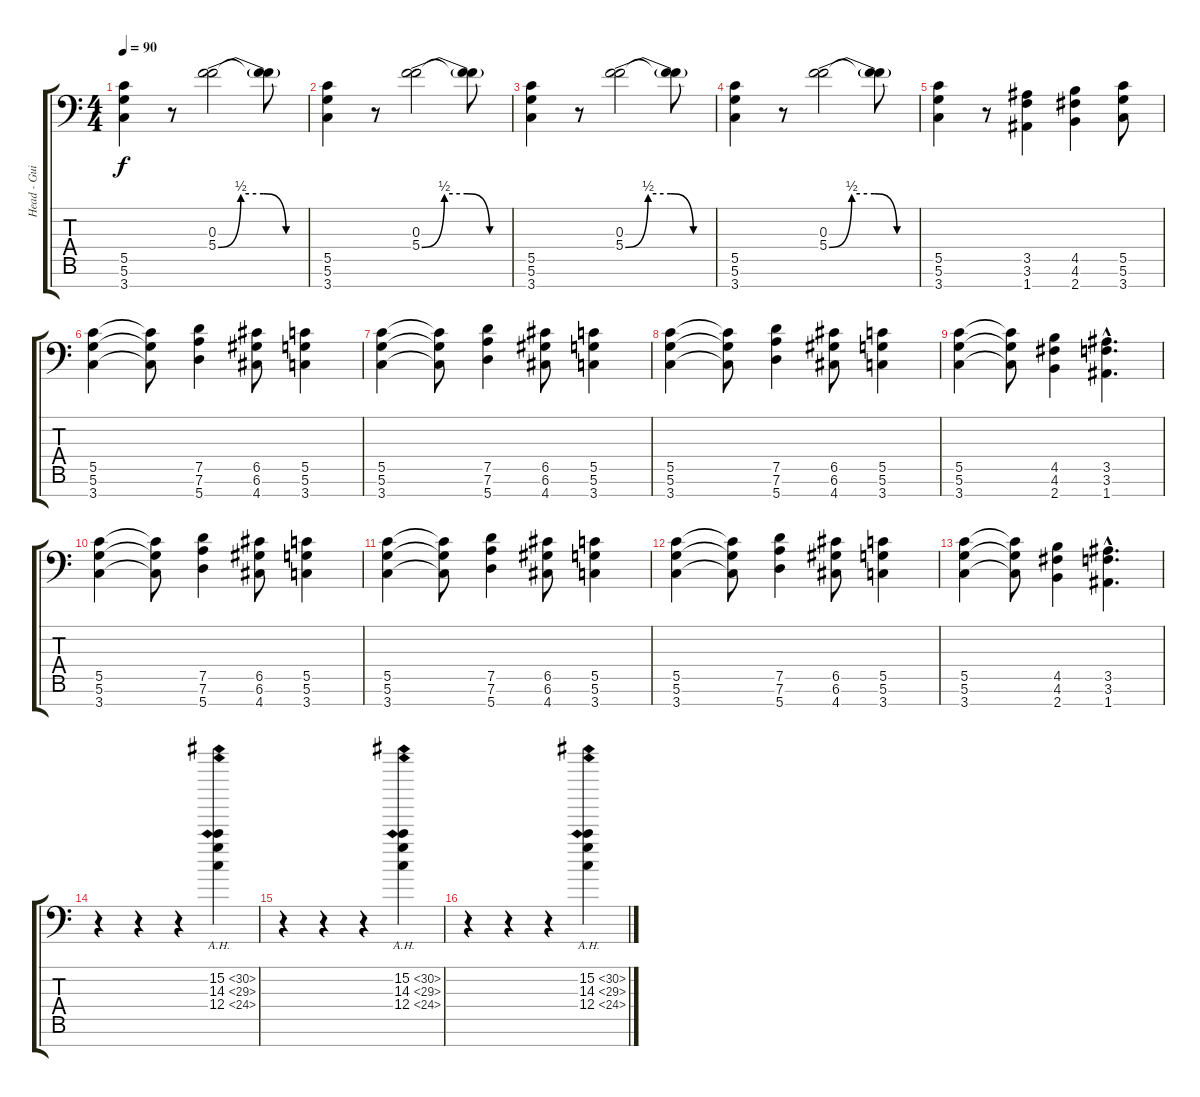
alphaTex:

\track ("Head - Guitar" "Head - Gui") {instrument distortionguitar}
\staff {score tabs}
\tuning (D4 A3 F3 C3 G2 D2 A1) {hide}
\ts (4 4)
\tempo 90
\clef f4
\ks c
(5.5 5.6 3.7).4{dy f} r.8 (0.3 5.4{be (custom 0 0 15 2 30 2 45 0 60 0)}).2 (0.3{t} 5.4{t}).8 |
(5.5 5.6 3.7).4 r.8 (0.3 5.4{be (custom 0 0 15 2 30 2 45 0 60 0)}).2 (0.3{t} 5.4{t}).8 |
(5.5 5.6 3.7).4 r.8 (0.3 5.4{be (custom 0 0 15 2 30 2 45 0 60 0)}).2 (0.3{t} 5.4{t}).8 |
(5.5 5.6 3.7).4 r.8 (0.3 5.4{be (custom 0 0 15 2 30 2 45 0 60 0)}).2 (0.3{t} 5.4{t}).8 |
(5.5 5.6 3.7).4 r.8 (3.5 3.6 1.7).4 (4.5 4.6 2.7).4 (5.5 5.6 3.7).8 |
(5.5 5.6 3.7).4 (5.5{t} 5.6{t} 3.7{t}).8 (7.5 7.6 5.7).4 (6.5 6.6 4.7).8 (5.5 5.6 3.7).4 |
(5.5 5.6 3.7).4 (5.5{t} 5.6{t} 3.7{t}).8 (7.5 7.6 5.7).4 (6.5 6.6 4.7).8 (5.5 5.6 3.7).4 |
(5.5 5.6 3.7).4 (5.5{t} 5.6{t} 3.7{t}).8 (7.5 7.6 5.7).4 (6.5 6.6 4.7).8 (5.5 5.6 3.7).4 |
(5.5 5.6 3.7).4 (5.5{t} 5.6{t} 3.7{t}).8 (4.5 4.6 2.7).4 (3.5{hac} 3.6{hac} 1.7{hac}).4{d} |
(5.5 5.6 3.7).4 (5.5{t} 5.6{t} 3.7{t}).8 (7.5 7.6 5.7).4 (6.5 6.6 4.7).8 (5.5 5.6 3.7).4 |
(5.5 5.6 3.7).4 (5.5{t} 5.6{t} 3.7{t}).8 (7.5 7.6 5.7).4 (6.5 6.6 4.7).8 (5.5 5.6 3.7).4 |
(5.5 5.6 3.7).4 (5.5{t} 5.6{t} 3.7{t}).8 (7.5 7.6 5.7).4 (6.5 6.6 4.7).8 (5.5 5.6 3.7).4 |
(5.5 5.6 3.7).4 (5.5{t} 5.6{t} 3.7{t}).8 (4.5 4.6 2.7).4 (3.5{hac} 3.6{hac} 1.7{hac}).4{d} |
r.4 r.4 r.4 (15.2{ah 15} 14.3{ah 15} 12.4{ah 12}).4 |
r.4 r.4 r.4 (15.2{ah 15} 14.3{ah 15} 12.4{ah 12}).4 |
r.4 r.4 r.4 (15.2{ah 15} 14.3{ah 15} 12.4{ah 12}).4
